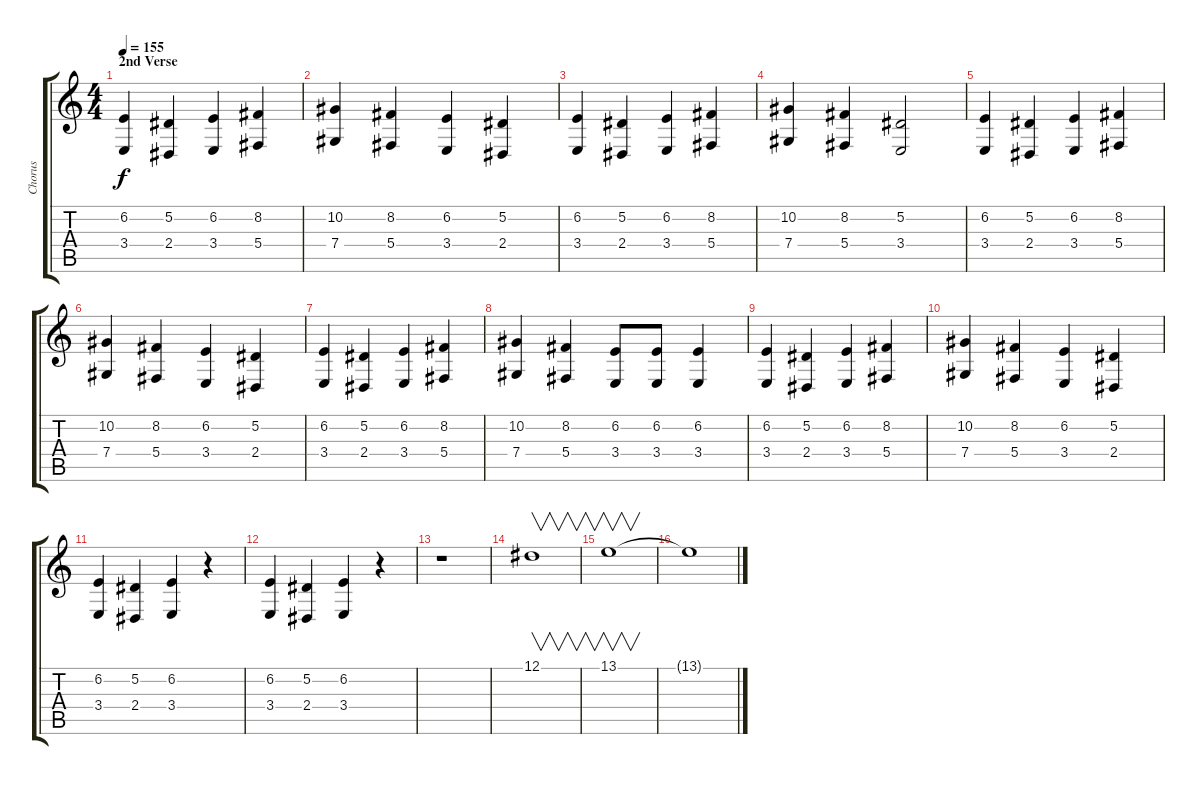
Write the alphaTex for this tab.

\track ("Chorus" "Chorus") {instrument voiceoohs}
\staff {score tabs}
\tuning (Eb4 Bb3 Gb3 Db3 Ab2 Eb2) {hide}
\ts (4 4)
\section ("" "2nd Verse")
\tempo 155
\clef g2
\ks c
(6.2 3.4).4{dy f volume 9 instrument lead6voice} (5.2 2.4).4 (6.2 3.4).4 (8.2 5.4).4 |
(10.2 7.4).4 (8.2 5.4).4 (6.2 3.4).4 (5.2 2.4).4 |
(6.2 3.4).4 (5.2 2.4).4 (6.2 3.4).4 (8.2 5.4).4 |
(10.2 7.4).4 (8.2 5.4).4 (5.2 3.4).2 |
(6.2 3.4).4{volume 10 instrument lead6voice} (5.2 2.4).4 (6.2 3.4).4 (8.2 5.4).4 |
(10.2 7.4).4 (8.2 5.4).4 (6.2 3.4).4 (5.2 2.4).4 |
(6.2 3.4).4 (5.2 2.4).4 (6.2 3.4).4 (8.2 5.4).4 |
(10.2 7.4).4 (8.2 5.4).4 (6.2 3.4).8 (6.2 3.4).8 (6.2 3.4).4 |
(6.2 3.4).4 (5.2 2.4).4 (6.2 3.4).4 (8.2 5.4).4 |
(10.2 7.4).4 (8.2 5.4).4 (6.2 3.4).4 (5.2 2.4).4 |
(6.2 3.4).4 (5.2 2.4).4 (6.2 3.4).4 r.4 |
(6.2 3.4).4 (5.2 2.4).4 (6.2 3.4).4 r.4 |
r.1 |
12.1.1{v} |
13.1.1{v} |
13.1{t}.1
